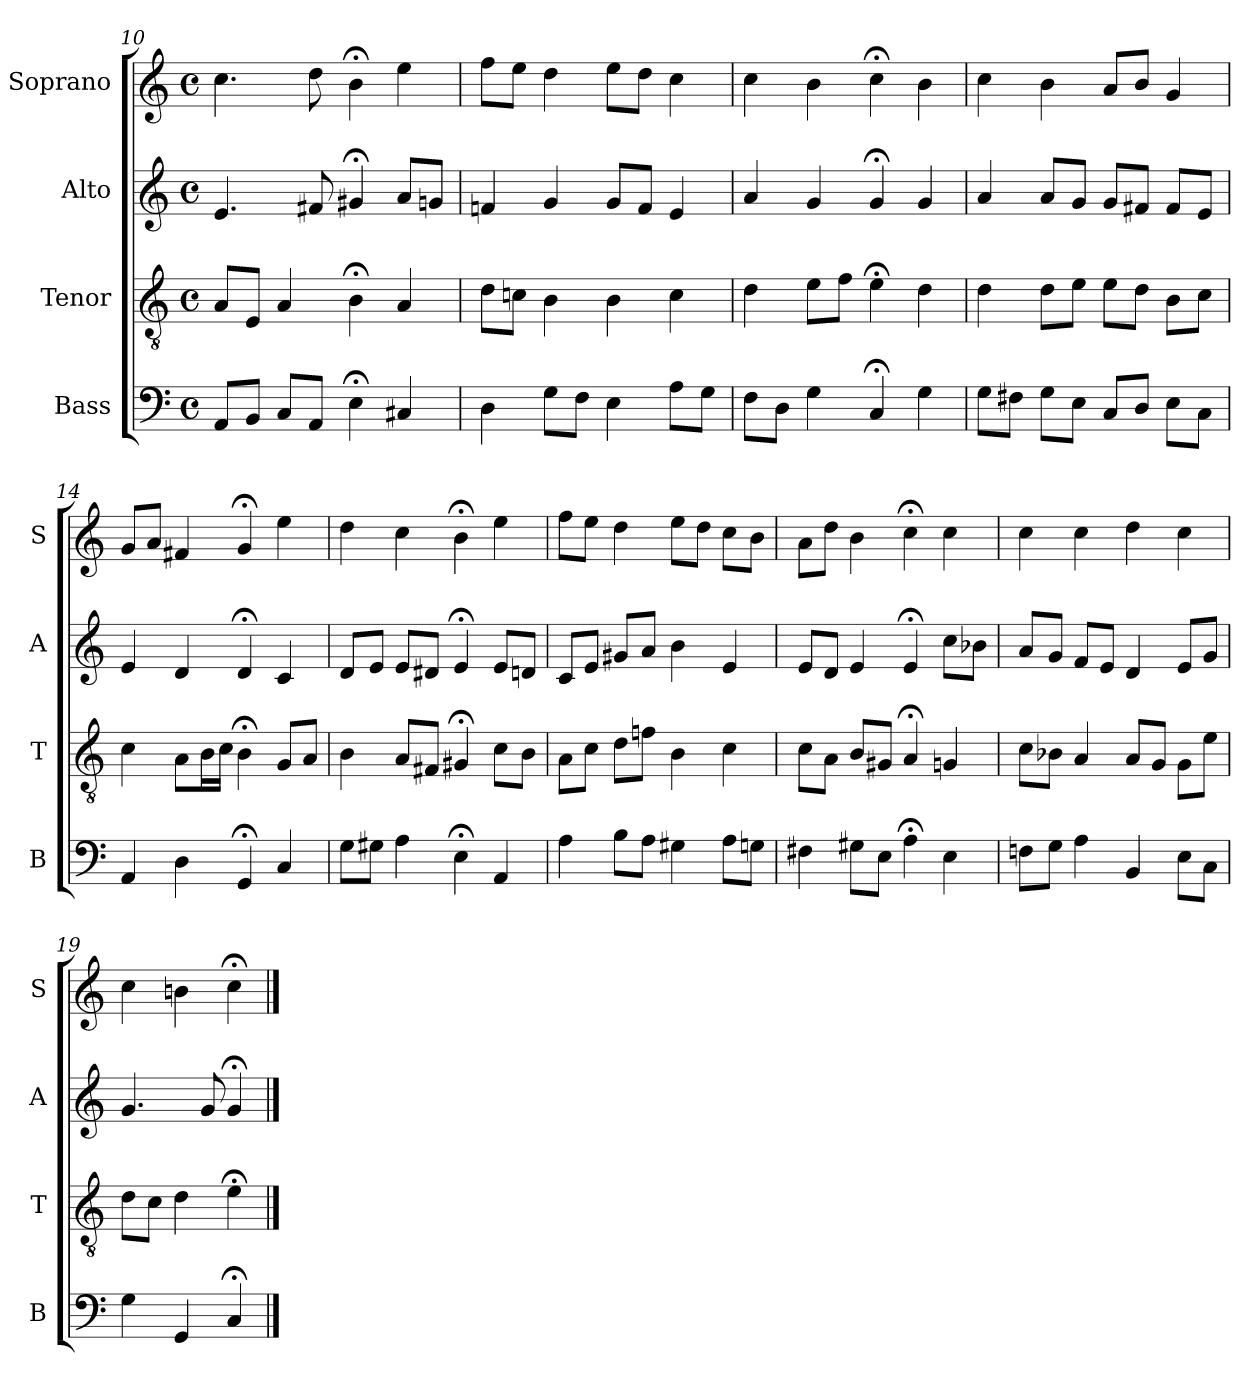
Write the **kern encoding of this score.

**kern	**kern	**kern	**kern
*part4	*part3	*part2	*part1
*staff4	*staff3	*staff2	*staff1
*I"Bass	*I"Tenor	*I"Alto	*I"Soprano
*I'B	*I'T	*I'A	*I'S
*clefF4	*clefGv2	*clefG2	*clefG2
*k[]	*k[]	*k[]	*k[]
*C:	*C:	*C:	*C:
*M4/4	*M4/4	*M4/4	*M4/4
*met(c)	*met(c)	*met(c)	*met(c)
=10	=10	=10	=10
8AAL	8AL	4.e	4.cc
8BBJ	8EJ	.	.
8CL	4A	.	.
8AAJ	.	8f#X	8dd
4E;<	4B;<	4g#X;<	4b;<
4C#X	4A	8aL	4ee
.	.	8gnJ	.
=11	=11	=11	=11
4D	8dL	4fn	8ffL
.	8cnJ	.	8eeJ
8GL	4B	4g	4dd
8FJ	.	.	.
4E	4B	8gL	8eeL
.	.	8fJ	8ddJ
8AL	4c	4e	4cc
8GJ	.	.	.
=12	=12	=12	=12
8FL	4d	4a	4cc
8DJ	.	.	.
4G	8eL	4g	4b
.	8fJ	.	.
4C;<	4e;<	4g;<	4cc;<
4G	4d	4g	4b
=13	=13	=13	=13
8GL	4d	4a	4cc
8F#XJ	.	.	.
8GL	8dL	8aL	4b
8EJ	8eJ	8gJ	.
8CL	8eL	8gL	8aL
8DJ	8dJ	8f#XJ	8bJ
8EL	8BL	8f#L	4g
8CJ	8cJ	8eJ	.
=14	=14	=14	=14
4AA	4c	4e	8gL
.	.	.	8aJ
4D	8AL	4d	4f#X
.	16BL	.	.
.	16cJJ	.	.
4GG;<	4B;<	4d;<	4g;<
4C	8GL	4c	4ee
.	8AJ	.	.
=15	=15	=15	=15
8GL	4B	8dL	4dd
8G#XJ	.	8eJ	.
4A	8AL	8eL	4cc
.	8F#XJ	8d#XJ	.
4E;<	4G#X;<	4e;<	4b;<
4AA	8cL	8eL	4ee
.	8BJ	8dnJ	.
=16	=16	=16	=16
4A	8AL	8cL	8ffL
.	8cJ	8eJ	8eeJ
8BL	8dL	8g#XL	4dd
8AJ	8fnJ	8aJ	.
4G#X	4B	4b	8eeL
.	.	.	8ddJ
8AL	4c	4e	8ccL
8GnJ	.	.	8bJ
=17	=17	=17	=17
4F#X	8cL	8eL	8aL
.	8AJ	8dJ	8ddJ
8G#XL	8BL	4e	4b
8EJ	8G#XJ	.	.
4A;<	4A;<	4e;<	4cc;<
4E	4Gn	8ccL	4cc
.	.	8b-XJ	.
=18	=18	=18	=18
8FnL	8cL	8aL	4cc
8GJ	8B-XJ	8gJ	.
4A	4A	8fL	4cc
.	.	8eJ	.
4BB	8AL	4d	4dd
.	8GJ	.	.
8EL	8GL	8eL	4cc
8CJ	8eJ	8gJ	.
=19	=19	=19	=19
4G	8dL	4.g	4cc
.	8cJ	.	.
4GG	4d	.	4bn
.	.	8g	.
4C;<	4e;<	4g;<	4cc;<
==	==	==	==
*-	*-	*-	*-
